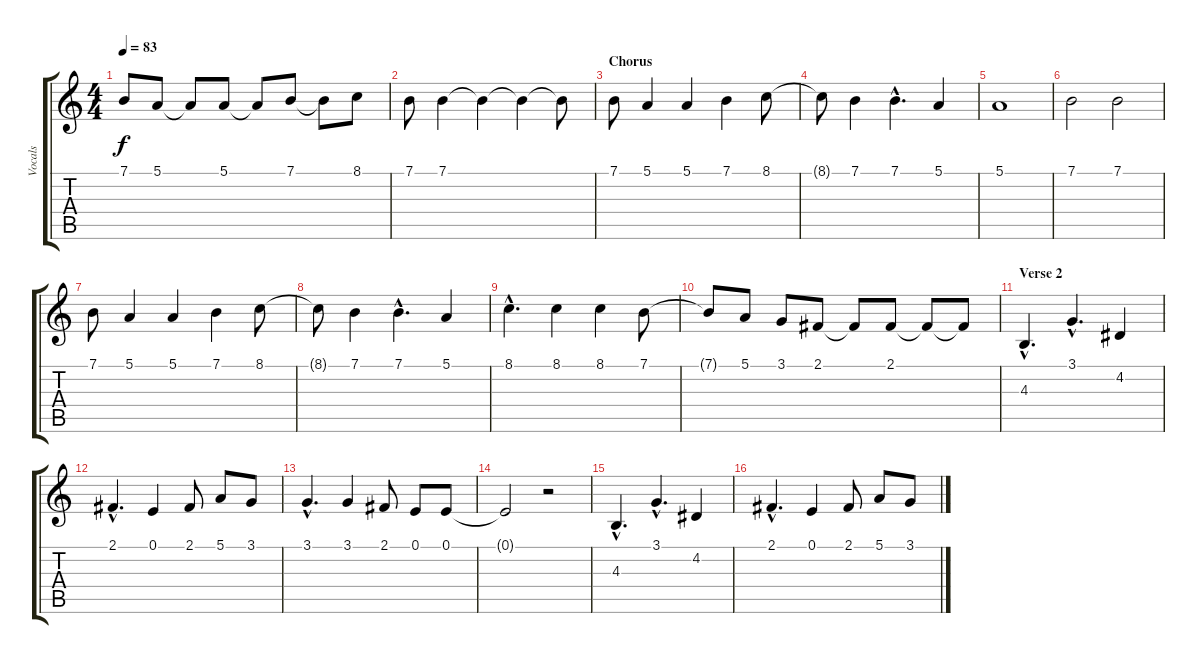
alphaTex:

\track ("Vocals" "Vocals") {instrument violin}
\staff {score tabs}
\tuning (E4 B3 G3 D3 A2 E2) {hide}
\ts (4 4)
\tempo 83
\clef g2
\ks c
7.1{t}.8{dy f} 5.1.8 5.1{t}.8 5.1.8 5.1{t}.8 7.1.8 7.1{t}.8 8.1.8 |
7.1.8 7.1.4 7.1{t}.4 7.1{t}.4 7.1{t}.8 |
\section ("" "Chorus ")
7.1.8 5.1.4 5.1.4 7.1.4 8.1.8 |
8.1{t}.8 7.1.4 7.1{hac}.4{d} 5.1.4 |
5.1.1 |
7.1.2 7.1.2 |
7.1.8 5.1.4 5.1.4 7.1.4 8.1.8 |
8.1{t}.8 7.1.4 7.1{hac}.4{d} 5.1.4 |
8.1{hac}.4{d} 8.1.4 8.1.4 7.1.8 |
7.1{t}.8 5.1.8 3.1.8 2.1.8 2.1{t}.8 2.1.8 2.1{t}.8 2.1{t}.8 |
\section ("" "Verse 2 ")
4.3{hac}.4{d} 3.1{hac}.4{d} 4.2.4 |
2.1{hac}.4{d} 0.1.4 2.1.8 5.1.8 3.1.8 |
3.1{hac}.4{d} 3.1.4 2.1.8 0.1.8 0.1.8 |
0.1{t}.2 r.2 |
4.3{hac}.4{d} 3.1{hac}.4{d} 4.2.4 |
2.1{hac}.4{d} 0.1.4 2.1.8 5.1.8 3.1.8
